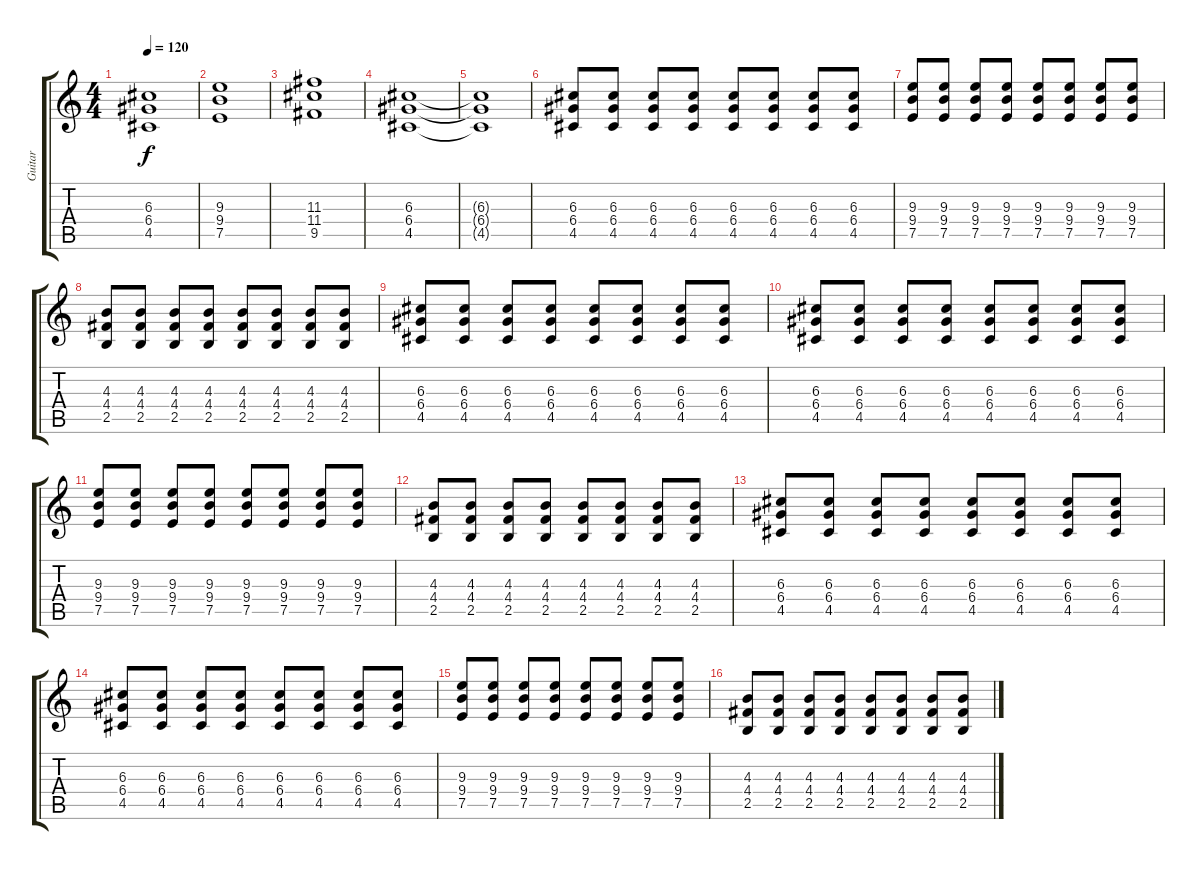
\track ("Guitar" "Guitar") {instrument distortionguitar}
\staff {score tabs}
\tuning (E4 B3 G3 D3 A2 E2) {hide}
\ts (4 4)
\tempo 120
\clef g2
\ks c
(6.3{t} 6.4{t} 4.5{t}).1{dy f} |
(9.3 9.4 7.5).1 |
(11.3 11.4 9.5).1 |
(6.3 6.4 4.5).1 |
(6.3{t} 6.4{t} 4.5{t}).1 |
(6.3 6.4 4.5).8 (6.3 6.4 4.5).8 (6.3 6.4 4.5).8 (6.3 6.4 4.5).8 (6.3 6.4 4.5).8 (6.3 6.4 4.5).8 (6.3 6.4 4.5).8 (6.3 6.4 4.5).8 |
(9.3 9.4 7.5).8 (9.3 9.4 7.5).8 (9.3 9.4 7.5).8 (9.3 9.4 7.5).8 (9.3 9.4 7.5).8 (9.3 9.4 7.5).8 (9.3 9.4 7.5).8 (9.3 9.4 7.5).8 |
(4.3 4.4 2.5).8 (4.3 4.4 2.5).8 (4.3 4.4 2.5).8 (4.3 4.4 2.5).8 (4.3 4.4 2.5).8 (4.3 4.4 2.5).8 (4.3 4.4 2.5).8 (4.3 4.4 2.5).8 |
(6.3 6.4 4.5).8 (6.3 6.4 4.5).8 (6.3 6.4 4.5).8 (6.3 6.4 4.5).8 (6.3 6.4 4.5).8 (6.3 6.4 4.5).8 (6.3 6.4 4.5).8 (6.3 6.4 4.5).8 |
(6.3 6.4 4.5).8 (6.3 6.4 4.5).8 (6.3 6.4 4.5).8 (6.3 6.4 4.5).8 (6.3 6.4 4.5).8 (6.3 6.4 4.5).8 (6.3 6.4 4.5).8 (6.3 6.4 4.5).8 |
(9.3 9.4 7.5).8 (9.3 9.4 7.5).8 (9.3 9.4 7.5).8 (9.3 9.4 7.5).8 (9.3 9.4 7.5).8 (9.3 9.4 7.5).8 (9.3 9.4 7.5).8 (9.3 9.4 7.5).8 |
(4.3 4.4 2.5).8 (4.3 4.4 2.5).8 (4.3 4.4 2.5).8 (4.3 4.4 2.5).8 (4.3 4.4 2.5).8 (4.3 4.4 2.5).8 (4.3 4.4 2.5).8 (4.3 4.4 2.5).8 |
(6.3 6.4 4.5).8 (6.3 6.4 4.5).8 (6.3 6.4 4.5).8 (6.3 6.4 4.5).8 (6.3 6.4 4.5).8 (6.3 6.4 4.5).8 (6.3 6.4 4.5).8 (6.3 6.4 4.5).8 |
(6.3 6.4 4.5).8 (6.3 6.4 4.5).8 (6.3 6.4 4.5).8 (6.3 6.4 4.5).8 (6.3 6.4 4.5).8 (6.3 6.4 4.5).8 (6.3 6.4 4.5).8 (6.3 6.4 4.5).8 |
(9.3 9.4 7.5).8 (9.3 9.4 7.5).8 (9.3 9.4 7.5).8 (9.3 9.4 7.5).8 (9.3 9.4 7.5).8 (9.3 9.4 7.5).8 (9.3 9.4 7.5).8 (9.3 9.4 7.5).8 |
(4.3 4.4 2.5).8 (4.3 4.4 2.5).8 (4.3 4.4 2.5).8 (4.3 4.4 2.5).8 (4.3 4.4 2.5).8 (4.3 4.4 2.5).8 (4.3 4.4 2.5).8 (4.3 4.4 2.5).8
